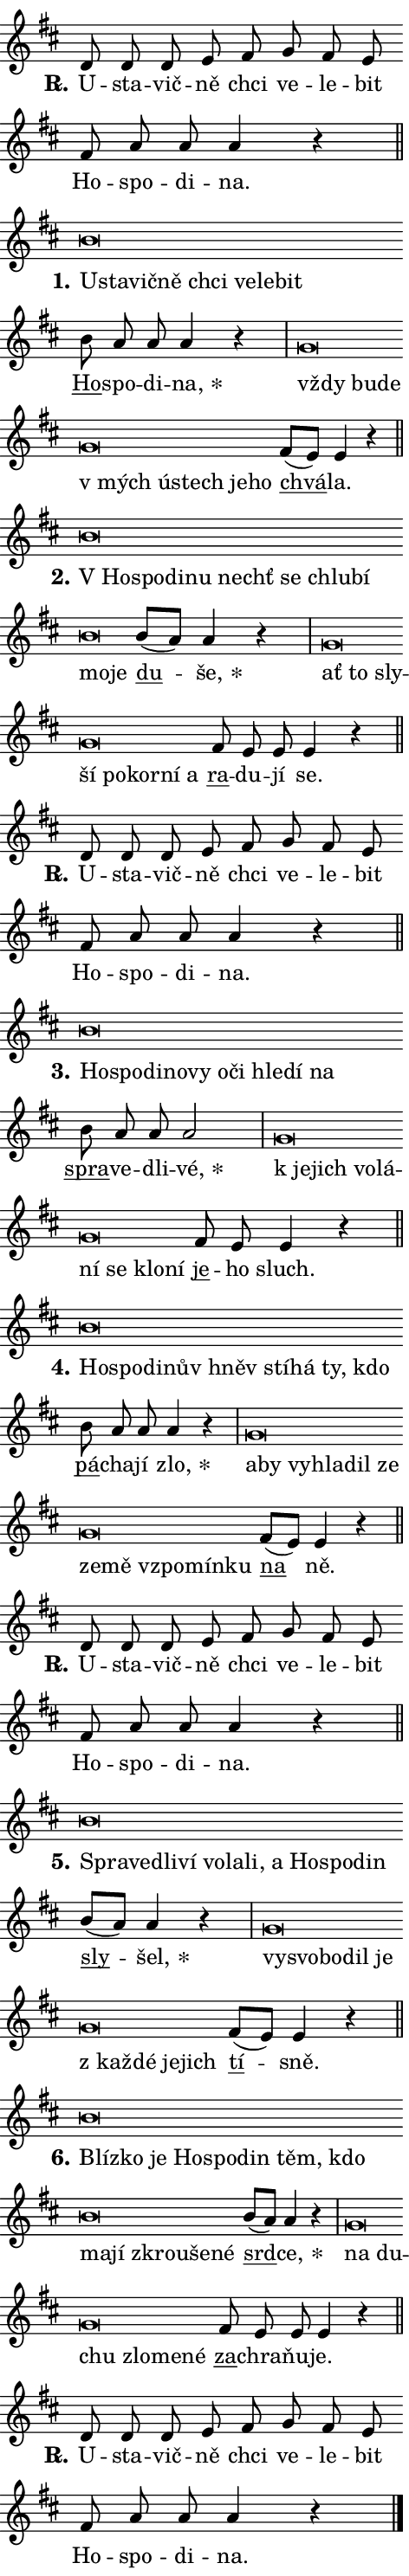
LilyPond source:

\version "2.24.0"
\header { tagline = "" }
\paper {
  indent = 0\cm
  top-margin = 0\cm
  right-margin = 0.13\cm % to fit lyric hyphens
  bottom-margin = 0\cm
  left-margin = 0\cm
  paper-width = 8\cm
  page-breaking = #ly:one-page-breaking
  system-system-spacing.basic-distance = #11
  score-system-spacing.basic-distance = #11
  ragged-last = ##f
}


%% Author: Thomas Morley
%% https://lists.gnu.org/archive/html/lilypond-user/2020-05/msg00002.html
#(define (line-position grob)
"Returns position of @var[grob} in current system:
   @code{'start}, if at first time-step
   @code{'end}, if at last time-step
   @code{'middle} otherwise
"
  (let* ((col (ly:item-get-column grob))
         (ln (ly:grob-object col 'left-neighbor))
         (rn (ly:grob-object col 'right-neighbor))
         (col-to-check-left (if (ly:grob? ln) ln col))
         (col-to-check-right (if (ly:grob? rn) rn col))
         (break-dir-left
           (and
             (ly:grob-property col-to-check-left 'non-musical #f)
             (ly:item-break-dir col-to-check-left)))
         (break-dir-right
           (and
             (ly:grob-property col-to-check-right 'non-musical #f)
             (ly:item-break-dir col-to-check-right))))
        (cond ((eqv? 1 break-dir-left) 'start)
              ((eqv? -1 break-dir-right) 'end)
              (else 'middle))))

#(define (tranparent-at-line-position vctor)
  (lambda (grob)
  "Relying on @code{line-position} select the relevant enry from @var{vctor}.
Used to determine transparency,"
    (case (line-position grob)
      ((end) (not (vector-ref vctor 0)))
      ((middle) (not (vector-ref vctor 1)))
      ((start) (not (vector-ref vctor 2))))))

noteHeadBreakVisibility =
#(define-music-function (break-visibility)(vector?)
"Makes @code{NoteHead}s transparent relying on @var{break-visibility}"
#{
  \override NoteHead.transparent =
    #(tranparent-at-line-position break-visibility)
#})

#(define delete-ledgers-for-transparent-note-heads
  (lambda (grob)
    "Reads whether a @code{NoteHead} is transparent.
If so this @code{NoteHead} is removed from @code{'note-heads} from
@var{grob}, which is supposed to be @code{LedgerLineSpanner}.
As a result ledgers are not printed for this @code{NoteHead}"
    (let* ((nhds-array (ly:grob-object grob 'note-heads))
           (nhds-list
             (if (ly:grob-array? nhds-array)
                 (ly:grob-array->list nhds-array)
                 '()))
           ;; Relies on the transparent-property being done before
           ;; Staff.LedgerLineSpanner.after-line-breaking is executed.
           ;; This is fragile ...
           (to-keep
             (remove
               (lambda (nhd)
                 (ly:grob-property nhd 'transparent #f))
               nhds-list)))
      ;; TODO find a better method to iterate over grob-arrays, similiar
      ;; to filter/remove etc for lists
      ;; For now rebuilt from scratch
      (set! (ly:grob-object grob 'note-heads)  '())
      (for-each
        (lambda (nhd)
          (ly:pointer-group-interface::add-grob grob 'note-heads nhd))
        to-keep))))

squashNotes = {
  \override NoteHead.X-extent = #'(-0.2 . 0.2)
  \override NoteHead.Y-extent = #'(-0.75 . 0)
  \override NoteHead.stencil =
    #(lambda (grob)
       (let ((pos (ly:grob-property grob 'staff-position)))
         (begin
           (if (< pos -7) (display "ERROR: Lower brevis then expected\n") (display ""))
           (if (<= pos -6) ly:text-interface::print ly:note-head::print))))
}
unSquashNotes = {
  \revert NoteHead.X-extent
  \revert NoteHead.Y-extent
  \revert NoteHead.stencil
}

hideNotes = \noteHeadBreakVisibility #begin-of-line-visible
unHideNotes = \noteHeadBreakVisibility #all-visible

% work-around for resetting accidentals
% https://lilypond.org/doc/v2.23/Documentation/notation/displaying-rhythms#unmetered-music
cadenzaMeasure = {
  \cadenzaOff
  \partial 1024 s1024
  \cadenzaOn
}

#(define-markup-command (accent layout props text) (markup?)
  "Underline accented syllable"
  (interpret-markup layout props
    #{\markup \override #'(offset . 4.3) \underline { #text }#}))

responsum = \markup \concat {
  "R" \hspace #-1.05 \path #0.1 #'((moveto 0 0.07) (lineto 0.9 0.8)) \hspace #0.05 "."
}

spaceSize = #0.6828661417322834 % exact space size for TeX Gyre Schola

\layout {
  \context {
    \Staff
    \remove "Time_signature_engraver"
    \override LedgerLineSpanner.after-line-breaking = #delete-ledgers-for-transparent-note-heads
  }
  \context {
    \Lyrics {
      \override LyricSpace.minimum-distance = \spaceSize
      \override LyricText.font-name = #"TeX Gyre Schola"
      \override LyricText.font-size = 1
      \override StanzaNumber.font-name = #"TeX Gyre Schola Bold"
      \override StanzaNumber.font-size = 1
    }
  }
  \context {
    \Score 
    \override NoteHead.text =
      #(lambda (grob) 
        (let ((pos (ly:grob-property grob 'staff-position)))
          #{\markup {
            \combine
              \halign #-0.55 \raise #(if (= pos -6) 0 0.5) \override #'(thickness . 2) \draw-line #'(3.2 . 0)
              \musicglyph "noteheads.sM1"
          }#}))
  }
}

% magnetic-lyrics.ily
%
%   written by
%     Jean Abou Samra <jean@abou-samra.fr>
%     Werner Lemberg <wl@gnu.org>
%
%   adapted by
%     Jiri Hon <jiri.hon@gmail.com>
%
% Version 2022-Apr-15

% https://www.mail-archive.com/lilypond-user@gnu.org/msg149350.html

#(define (Left_hyphen_pointer_engraver context)
   "Collect syllable-hyphen-syllable occurrences in lyrics and store
them in properties.  This engraver only looks to the left.  For
example, if the lyrics input is @code{foo -- bar}, it does the
following.

@itemize @bullet
@item
Set the @code{text} property of the @code{LyricHyphen} grob between
@q{foo} and @q{bar} to @code{foo}.

@item
Set the @code{left-hyphen} property of the @code{LyricText} grob with
text @q{foo} to the @code{LyricHyphen} grob between @q{foo} and
@q{bar}.
@end itemize

Use this auxiliary engraver in combination with the
@code{lyric-@/text::@/apply-@/magnetic-@/offset!} hook."
   (let ((hyphen #f)
         (text #f))
     (make-engraver
      (acknowledgers
       ((lyric-syllable-interface engraver grob source-engraver)
        (set! text grob)))
      (end-acknowledgers
       ((lyric-hyphen-interface engraver grob source-engraver)
        ;(when (not (grob::has-interface grob 'lyric-space-interface))
          (set! hyphen grob)));)
      ((stop-translation-timestep engraver)
       (when (and text hyphen)
         (ly:grob-set-object! text 'left-hyphen hyphen))
       (set! text #f)
       (set! hyphen #f)))))

#(define (lyric-text::apply-magnetic-offset! grob)
   "If the space between two syllables is less than the value in
property @code{LyricText@/.details@/.squash-threshold}, move the right
syllable to the left so that it gets concatenated with the left
syllable.

Use this function as a hook for
@code{LyricText@/.after-@/line-@/breaking} if the
@code{Left_@/hyphen_@/pointer_@/engraver} is active."
   (let ((hyphen (ly:grob-object grob 'left-hyphen #f)))
     (when hyphen
       (let ((left-text (ly:spanner-bound hyphen LEFT)))
         (when (grob::has-interface left-text 'lyric-syllable-interface)
           (let* ((common (ly:grob-common-refpoint grob left-text X))
                  (this-x-ext (ly:grob-extent grob common X))
                  (left-x-ext
                   (begin
                     ;; Trigger magnetism for left-text.
                     (ly:grob-property left-text 'after-line-breaking)
                     (ly:grob-extent left-text common X)))
                  ;; `delta` is the gap width between two syllables.
                  (delta (- (interval-start this-x-ext)
                            (interval-end left-x-ext)))
                  (details (ly:grob-property grob 'details))
                  (threshold (assoc-get 'squash-threshold details 0.2)))
             (when (< delta threshold)
               (let* (;; We have to manipulate the input text so that
                      ;; ligatures crossing syllable boundaries are not
                      ;; disabled.  For languages based on the Latin
                      ;; script this is essentially a beautification.
                      ;; However, for non-Western scripts it can be a
                      ;; necessity.
                      (lt (ly:grob-property left-text 'text))
                      (rt (ly:grob-property grob 'text))
                      (is-space (grob::has-interface hyphen 'lyric-space-interface))
                      (space (if is-space " " ""))
                      (extra-delta (if is-space spaceSize 0))
                      ;; Append new syllable.
                      (ltrt-space (if (and (string? lt) (string? rt))
                                (string-append lt space rt)
                                (make-concat-markup (list lt space rt))))
                      ;; Right-align `ltrt` to the right side.
                      (ltrt-space-markup (grob-interpret-markup
                               grob
                               (make-translate-markup
                                (cons (interval-length this-x-ext) 0)
                                (make-right-align-markup ltrt-space)))))
                 (begin
                   ;; Don't print `left-text`.
                   (ly:grob-set-property! left-text 'stencil #f)
                   ;; Set text and stencil (which holds all collected
                   ;; syllables so far) and shift it to the left.
                   (ly:grob-set-property! grob 'text ltrt-space)
                   (ly:grob-set-property! grob 'stencil ltrt-space-markup)
                   (ly:grob-translate-axis! grob (- (- delta extra-delta)) X))))))))))


#(define (lyric-hyphen::displace-bounds-first grob)
   ;; Make very sure this callback isn't triggered too early.
   (let ((left (ly:spanner-bound grob LEFT))
         (right (ly:spanner-bound grob RIGHT)))
     (ly:grob-property left 'after-line-breaking)
     (ly:grob-property right 'after-line-breaking)
     (ly:lyric-hyphen::print grob)))

squashThreshold = #0.4

\layout {
  \context {
    \Lyrics
    \consists #Left_hyphen_pointer_engraver
    \override LyricText.after-line-breaking =
      #lyric-text::apply-magnetic-offset!
    \override LyricHyphen.stencil = #lyric-hyphen::displace-bounds-first
    \override LyricText.details.squash-threshold = \squashThreshold
    \override LyricHyphen.minimum-distance = 0
    \override LyricHyphen.minimum-length = \squashThreshold
  }
}

squashText = \override LyricText.details.squash-threshold = 9999
unSquashText = \override LyricText.details.squash-threshold = \squashThreshold

leftText = \override LyricText.self-alignment-X = #LEFT
unLeftText = \revert LyricText.self-alignment-X

starOffset = #(lambda (grob) 
                (let ((x_offset (ly:self-alignment-interface::aligned-on-x-parent grob)))
                  (if (= x_offset 0) 0 (+ x_offset 1.2))))

star = #(define-music-function (syllable)(string?)
"Append star separator at the end of a syllable"
#{
  \once \override LyricText.X-offset = #starOffset
  \lyricmode { \markup {
    #syllable
    \override #'((font-name . "TeX Gyre Schola Bold")) \hspace #0.2 \lower #0.65 \larger "*"
  } }
#})

starAccent = #(define-music-function (syllable)(string?)
"Append star separator at the end of a syllable and make accent"
#{
  \once \override LyricText.X-offset = #starOffset
  \lyricmode { \markup {
    \accent #syllable
    \override #'((font-name . "TeX Gyre Schola Bold")) \hspace #0.2 \lower #0.65 \larger "*"
  } }
#})

breath = #(define-music-function (syllable)(string?)
"Append breathing indicator at the end of a syllable"
#{
  \lyricmode { \markup { #syllable "+" } }
#})

optionalBreath = #(define-music-function (syllable)(string?)
"Append optional breathing indicator at the end of a syllable"
#{
  \lyricmode { \markup { #syllable "(+)" } }
#})


\score {
    <<
        \new Voice = "melody" { \cadenzaOn \key d \major \relative { d'8 d d e fis \bar "" g fis e \bar "" fis a a a4 r \cadenzaMeasure \bar "||" \break } }
        \new Lyrics \lyricsto "melody" { \lyricmode { \set stanza = \responsum
U -- sta -- vič -- ně chci ve -- le -- bit Ho -- spo -- di -- na. } }
    >>
    \layout {}
}

\score {
    <<
        \new Voice = "melody" { \cadenzaOn \key d \major \relative { \squashNotes b'\breve*1/16 \hideNotes \breve*1/16 \bar "" \breve*1/16 \bar "" \breve*1/16 \bar "" \breve*1/16 \bar "" \breve*1/16 \bar "" \breve*1/16 \breve*1/16 \bar "" \unHideNotes \unSquashNotes \bar "" b8 a a a4 r \cadenzaMeasure \bar "|" \squashNotes g\breve*1/16 \hideNotes \breve*1/16 \bar "" \breve*1/16 \bar "" \breve*1/16 \bar "" \breve*1/16 \bar "" \breve*1/16 \bar "" \breve*1/16 \breve*1/16 \bar "" \unHideNotes \unSquashNotes \bar "" fis8[( e)] e4 r \cadenzaMeasure \bar "||" \break } }
        \new Lyrics \lyricsto "melody" { \lyricmode { \set stanza = "1."
\leftText U -- \squashText sta -- vič -- ně chci ve -- le -- bit \unLeftText \unSquashText \markup \accent Ho -- spo -- di -- \star na, \leftText vždy \squashText bu -- de "v mých" ú -- stech je -- ho \unLeftText \unSquashText \markup \accent chvá -- la. } }
    >>
    \layout {}
}

\score {
    <<
        \new Voice = "melody" { \cadenzaOn \key d \major \relative { \squashNotes b'\breve*1/16 \hideNotes \breve*1/16 \bar "" \breve*1/16 \bar "" \breve*1/16 \bar "" \breve*1/16 \bar "" \breve*1/16 \bar "" \breve*1/16 \bar "" \breve*1/16 \bar "" \breve*1/16 \breve*1/16 \bar "" \unHideNotes \unSquashNotes \bar "" b8[( a)] a4 r \cadenzaMeasure \bar "|" \squashNotes g\breve*1/16 \hideNotes \breve*1/16 \bar "" \breve*1/16 \bar "" \breve*1/16 \bar "" \breve*1/16 \bar "" \breve*1/16 \bar "" \breve*1/16 \breve*1/16 \bar "" \unHideNotes \unSquashNotes \bar "" fis8 e e e4 r \cadenzaMeasure \bar "||" \break } }
        \new Lyrics \lyricsto "melody" { \lyricmode { \set stanza = "2."
\leftText "V Ho" -- \squashText spo -- di -- nu nechť se chlu -- bí mo -- je \unLeftText \unSquashText \markup \accent du -- \star še, \leftText ať \squashText to sly -- ší po -- kor -- ní a \unLeftText \unSquashText \markup \accent ra -- du -- jí se. } }
    >>
    \layout {}
}

\score {
    <<
        \new Voice = "melody" { \cadenzaOn \key d \major \relative { d'8 d d e fis \bar "" g fis e \bar "" fis a a a4 r \cadenzaMeasure \bar "||" \break } }
        \new Lyrics \lyricsto "melody" { \lyricmode { \set stanza = \responsum
U -- sta -- vič -- ně chci ve -- le -- bit Ho -- spo -- di -- na. } }
    >>
    \layout {}
}

\score {
    <<
        \new Voice = "melody" { \cadenzaOn \key d \major \relative { \squashNotes b'\breve*1/16 \hideNotes \breve*1/16 \bar "" \breve*1/16 \bar "" \breve*1/16 \bar "" \breve*1/16 \bar "" \breve*1/16 \bar "" \breve*1/16 \bar "" \breve*1/16 \bar "" \breve*1/16 \breve*1/16 \bar "" \unHideNotes \unSquashNotes \bar "" b8 a a a2 \cadenzaMeasure \bar "|" \squashNotes g\breve*1/16 \hideNotes \breve*1/16 \bar "" \breve*1/16 \bar "" \breve*1/16 \bar "" \breve*1/16 \bar "" \breve*1/16 \bar "" \breve*1/16 \breve*1/16 \bar "" \unHideNotes \unSquashNotes \bar "" fis8 e e4 r \cadenzaMeasure \bar "||" \break } }
        \new Lyrics \lyricsto "melody" { \lyricmode { \set stanza = "3."
\leftText Ho -- \squashText spo -- di -- no -- vy o -- či hle -- dí na \unLeftText \unSquashText \markup \accent spra -- ve -- dli -- \star vé, \leftText "k je" -- \squashText jich vo -- lá -- ní se klo -- ní \unLeftText \unSquashText \markup \accent je -- ho sluch. } }
    >>
    \layout {}
}

\score {
    <<
        \new Voice = "melody" { \cadenzaOn \key d \major \relative { \squashNotes b'\breve*1/16 \hideNotes \breve*1/16 \bar "" \breve*1/16 \bar "" \breve*1/16 \bar "" \breve*1/16 \bar "" \breve*1/16 \bar "" \breve*1/16 \bar "" \breve*1/16 \breve*1/16 \bar "" \unHideNotes \unSquashNotes \bar "" b8 a a a4 r \cadenzaMeasure \bar "|" \squashNotes g\breve*1/16 \hideNotes \breve*1/16 \bar "" \breve*1/16 \bar "" \breve*1/16 \bar "" \breve*1/16 \bar "" \breve*1/16 \bar "" \breve*1/16 \bar "" \breve*1/16 \bar "" \breve*1/16 \bar "" \breve*1/16 \breve*1/16 \bar "" \unHideNotes \unSquashNotes \bar "" fis8[( e)] e4 r \cadenzaMeasure \bar "||" \break } }
        \new Lyrics \lyricsto "melody" { \lyricmode { \set stanza = "4."
\leftText Ho -- \squashText spo -- di -- nův hněv stí -- há ty, kdo \unLeftText \unSquashText \markup \accent pá -- cha -- jí \star zlo, \leftText a -- \squashText by vy -- hla -- dil ze ze -- mě vzpo -- mín -- ku \unLeftText \unSquashText \markup \accent na ně. } }
    >>
    \layout {}
}

\score {
    <<
        \new Voice = "melody" { \cadenzaOn \key d \major \relative { d'8 d d e fis \bar "" g fis e \bar "" fis a a a4 r \cadenzaMeasure \bar "||" \break } }
        \new Lyrics \lyricsto "melody" { \lyricmode { \set stanza = \responsum
U -- sta -- vič -- ně chci ve -- le -- bit Ho -- spo -- di -- na. } }
    >>
    \layout {}
}

\score {
    <<
        \new Voice = "melody" { \cadenzaOn \key d \major \relative { \squashNotes b'\breve*1/16 \hideNotes \breve*1/16 \bar "" \breve*1/16 \bar "" \breve*1/16 \bar "" \breve*1/16 \bar "" \breve*1/16 \bar "" \breve*1/16 \bar "" \breve*1/16 \bar "" \breve*1/16 \bar "" \breve*1/16 \breve*1/16 \bar "" \unHideNotes \unSquashNotes \bar "" b8[( a)] a4 r \cadenzaMeasure \bar "|" \squashNotes g\breve*1/16 \hideNotes \breve*1/16 \bar "" \breve*1/16 \bar "" \breve*1/16 \bar "" \breve*1/16 \bar "" \breve*1/16 \bar "" \breve*1/16 \bar "" \breve*1/16 \breve*1/16 \bar "" \unHideNotes \unSquashNotes \bar "" fis8[( e)] e4 r \cadenzaMeasure \bar "||" \break } }
        \new Lyrics \lyricsto "melody" { \lyricmode { \set stanza = "5."
\leftText Spra -- \squashText ve -- dli -- ví vo -- la -- li, a Ho -- spo -- din \unLeftText \unSquashText \markup \accent sly -- \star šel, \leftText vy -- \squashText svo -- bo -- dil je "z kaž" -- dé je -- jich \unLeftText \unSquashText \markup \accent tí -- sně. } }
    >>
    \layout {}
}

\score {
    <<
        \new Voice = "melody" { \cadenzaOn \key d \major \relative { \squashNotes b'\breve*1/16 \hideNotes \breve*1/16 \bar "" \breve*1/16 \bar "" \breve*1/16 \bar "" \breve*1/16 \bar "" \breve*1/16 \bar "" \breve*1/16 \bar "" \breve*1/16 \bar "" \breve*1/16 \bar "" \breve*1/16 \bar "" \breve*1/16 \bar "" \breve*1/16 \breve*1/16 \bar "" \unHideNotes \unSquashNotes \bar "" b8[( a)] a4 r \cadenzaMeasure \bar "|" \squashNotes g\breve*1/16 \hideNotes \breve*1/16 \bar "" \breve*1/16 \bar "" \breve*1/16 \bar "" \breve*1/16 \breve*1/16 \bar "" \unHideNotes \unSquashNotes \bar "" fis8 e e e4 r \cadenzaMeasure \bar "||" \break } }
        \new Lyrics \lyricsto "melody" { \lyricmode { \set stanza = "6."
\leftText Blíz -- \squashText ko je Ho -- spo -- din těm, kdo ma -- jí zkrou -- še -- né \unLeftText \unSquashText \markup \accent srd -- \star ce, \leftText na \squashText du -- chu zlo -- me -- né \unLeftText \unSquashText \markup \accent za -- chra -- ňu -- je. } }
    >>
    \layout {}
}

\score {
    <<
        \new Voice = "melody" { \cadenzaOn \key d \major \relative { d'8 d d e fis \bar "" g fis e \bar "" fis a a a4 r \cadenzaMeasure \bar "||" \break } \bar "|." }
        \new Lyrics \lyricsto "melody" { \lyricmode { \set stanza = \responsum
U -- sta -- vič -- ně chci ve -- le -- bit Ho -- spo -- di -- na. } }
    >>
    \layout {}
}
